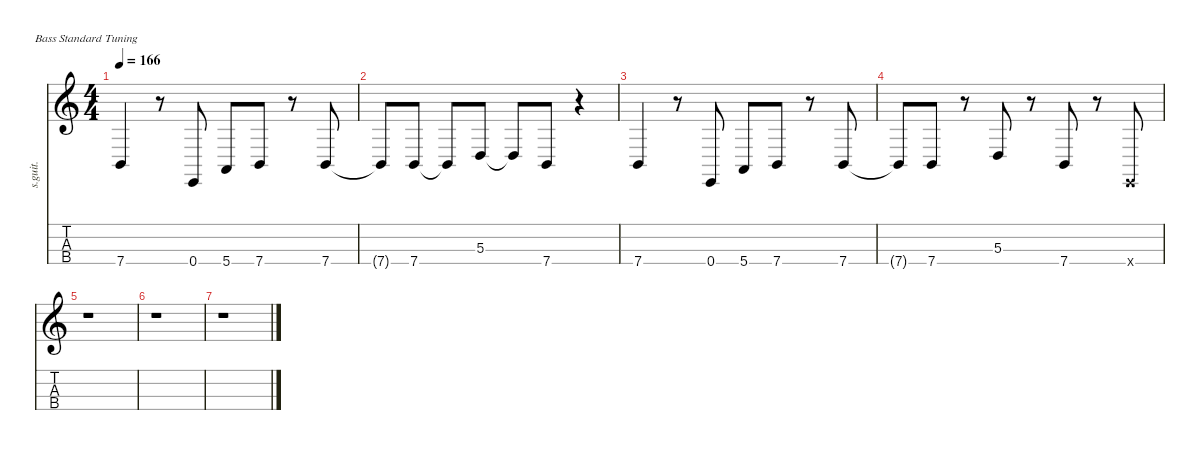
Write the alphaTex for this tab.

\defaultSystemsLayout 4
\hideDynamics
\bracketExtendMode nobrackets
\track ("Colin Greenwood" "s.guit.") {instrument electricbassfinger}
\staff {score tabs}
\tuning (G2 D2 A1 E1)
\ts (4 4)
\tempo 166
\clef g2
\ks c
7.4.4{lyrics (0 "") lyrics (1 "") lyrics (2 "") lyrics (3 "") lyrics (4 "") dy f} r.8 0.4.8{lyrics (0 "") lyrics (1 "") lyrics (2 "") lyrics (3 "") lyrics (4 "")} 5.4.8{lyrics (0 "") lyrics (1 "") lyrics (2 "") lyrics (3 "") lyrics (4 "")} 7.4.8{lyrics (0 "") lyrics (1 "") lyrics (2 "") lyrics (3 "") lyrics (4 "")} r.8 7.4.8{lyrics (0 "") lyrics (1 "") lyrics (2 "") lyrics (3 "") lyrics (4 "")} |
7.4{t}.8{lyrics (0 "") lyrics (1 "") lyrics (2 "") lyrics (3 "") lyrics (4 "")} 7.4.8{lyrics (0 "") lyrics (1 "") lyrics (2 "") lyrics (3 "") lyrics (4 "")} 7.4{t}.8{lyrics (0 "") lyrics (1 "") lyrics (2 "") lyrics (3 "") lyrics (4 "")} 5.3.8{lyrics (0 "") lyrics (1 "") lyrics (2 "") lyrics (3 "") lyrics (4 "")} 5.3{t}.8{lyrics (0 "") lyrics (1 "") lyrics (2 "") lyrics (3 "") lyrics (4 "")} 7.4.8{lyrics (0 "") lyrics (1 "") lyrics (2 "") lyrics (3 "") lyrics (4 "")} r.4 |
7.4.4{lyrics (0 "") lyrics (1 "") lyrics (2 "") lyrics (3 "") lyrics (4 "")} r.8 0.4.8{lyrics (0 "") lyrics (1 "") lyrics (2 "") lyrics (3 "") lyrics (4 "")} 5.4.8{lyrics (0 "") lyrics (1 "") lyrics (2 "") lyrics (3 "") lyrics (4 "")} 7.4.8{lyrics (0 "") lyrics (1 "") lyrics (2 "") lyrics (3 "") lyrics (4 "")} r.8 7.4.8{lyrics (0 "") lyrics (1 "") lyrics (2 "") lyrics (3 "") lyrics (4 "")} |
7.4{t}.8{lyrics (0 "") lyrics (1 "") lyrics (2 "") lyrics (3 "") lyrics (4 "")} 7.4.8{lyrics (0 "") lyrics (1 "") lyrics (2 "") lyrics (3 "") lyrics (4 "")} r.8 5.3.8{lyrics (0 "") lyrics (1 "") lyrics (2 "") lyrics (3 "") lyrics (4 "")} r.8 7.4.8{lyrics (0 "") lyrics (1 "") lyrics (2 "") lyrics (3 "") lyrics (4 "")} r.8 0.4{x}.8{lyrics (0 "") lyrics (1 "") lyrics (2 "") lyrics (3 "") lyrics (4 "")} |
r.1 |
r.1 |
r.1
